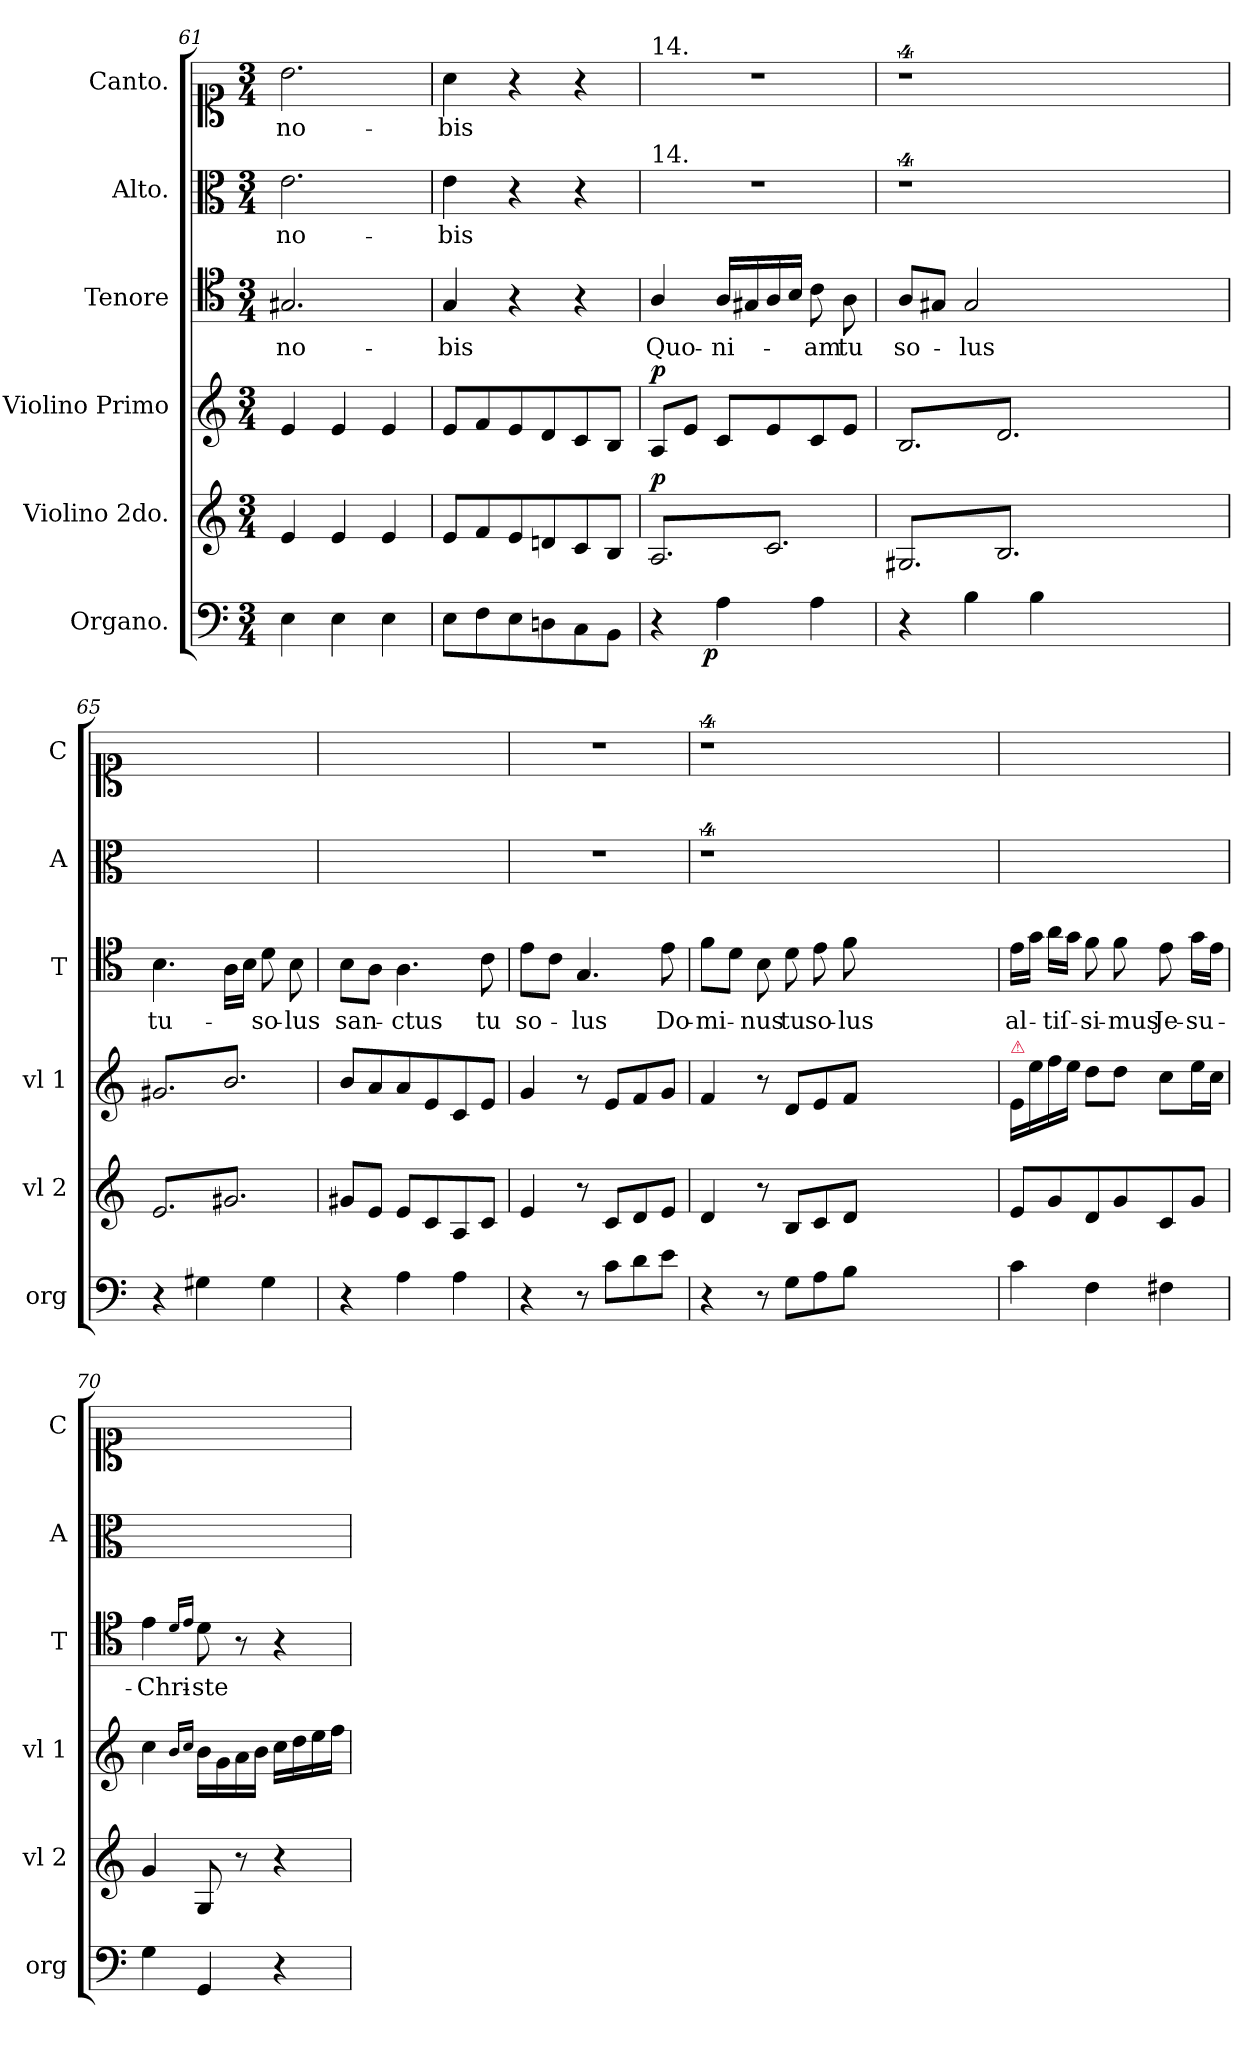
**kern	**dynam	**kern	**dynam	**kern	**dynam	**kern	**text	**kern	**text	**kern	**text
*part6	*part6	*part5	*part5	*part4	*part4	*part3	*part3	*part2	*part2	*part1	*part1
*staff6	*staff6	*staff5	*staff5	*staff4	*staff4	*staff3	*staff3	*staff2	*staff2	*staff1	*staff1
*I"Organo.	*	*I"Violino 2do.	*	*I"Violino Primo	*	*I"Tenore	*	*I"Alto.	*	*I"Canto.	*
*I'org	*	*I'vl 2	*	*I'vl 1	*	*I'T	*	*I'A	*	*I'C	*
*clefF4	*	*clefG2	*	*clefG2	*	*clefC4	*	*clefC3	*	*clefC1	*
*k[]	*	*k[]	*	*k[]	*	*k[]	*	*k[]	*	*k[]	*
*C:	*	*C:	*	*C:	*	*C:	*	*C:	*	*C:	*
*M3/4	*	*M3/4	*	*M3/4	*	*M3/4	*	*M3/4	*	*M3/4	*
=61	=61	=61	=61	=61	=61	=61	=61	=61	=61	=61	=61
4E\	.	4e/	.	4e/	.	2.G#X/	no-	2.e\	no-	2.b\	no-
4E\	.	4e/	.	4e/	.	.	.	.	.	.	.
4E\	.	4e/	.	4e/	.	.	.	.	.	.	.
=62	=62	=62	=62	=62	=62	=62	=62	=62	=62	=62	=62
8E\L	.	8e/L	.	8e/L	.	4G/	-bis	4e\	-bis	4a\	-bis
8F\	.	8f/	.	8f/	.	.	.	.	.	.	.
8E\	.	8e/	.	8e/	.	4r	.	4r	.	4r	.
8Dn\	.	8dn/	.	8d/	.	.	.	.	.	.	.
8C\	.	8c/	.	8c/	.	4r	.	4r	.	4r	.
8BB\J	.	8B/J	.	8B/J	.	.	.	.	.	.	.
=63	=63	=63	=63	=63	=63	=63	=63	=63	=63	=63	=63
!	!	!	!	!	!	!	!	!	!	!LO:TX:a:t=14.	!
!	!	!	!	!	!	!	!	!LO:TX:a:t=14.	!	!	!
!	!	!	!LO:DY:a	!	!LO:DY:a	!	!	!	!	!	!
*	*	*tremolo	*	*	*	*	*	*	*	*	*
4r	.	8A/L	p	8A/L	p	4A/	Quo-	2.r	.	2.r	.
.	.	8c/	.	8e/J	.	.	.	.	.	.	.
!	!LO:DY:b:rj	!	!	!	!	!	!	!	!	!	!
4A\	p	8A/	.	8c/L	.	16A/LL	-ni-	.	.	.	.
.	.	.	.	.	.	16G#X/	.	.	.	.	.
.	.	8c/	.	8e/	.	16A/	.	.	.	.	.
.	.	.	.	.	.	16B/JJ	.	.	.	.	.
4A\	.	8A/	.	8c/	.	8c\	-am	.	.	.	.
.	.	8c/J	.	8e/J	.	8A\	tu	.	.	.	.
=64	=64	=64	=64	=64	=64	=64	=64	=64	=64	=64	=64
*	*	*	*	*tremolo	*	*	*	*	*	*	*
4r	.	8G#X/L	.	8B/L	.	8A/L	so-	4%9r	.	4%9r	.
.	.	8B/	.	8d/	.	8G#X/J	.	.	.	.	.
4B\	.	8G#X/	.	8B/	.	2G#/	-lus	.	.	.	.
.	.	8B/	.	8d/	.	.	.	.	.	.	.
4B\	.	8G#X/	.	8B/	.	.	.	.	.	.	.
.	.	8B/J	.	8d/J	.	.	.	.	.	.	.
1.ryy	.	1.ryy	.	1.ryy	.	1.ryy	.	.	.	.	.
.	.	.	.	.	.	.	.	.	.	.	.
.	.	.	.	.	.	.	.	.	.	.	.
=65	=65	=65	=65	=65	=65	=65	=65	=65	=65	=65	=65
4r	.	8e/L	.	8g#X/L	.	4.B\	tu-	2.ryy	.	2.ryy	.
.	.	8g#X/	.	8b/	.	.	.	.	.	.	.
4G#X\	.	8e/	.	8g#X/	.	.	.	.	.	.	.
.	.	8g#X/	.	8b/	.	16A\LL	.	.	.	.	.
.	.	.	.	.	.	16B\JJ	.	.	.	.	.
4G#\	.	8e/	.	8g#X/	.	8d\	-so-	.	.	.	.
.	.	8g#X/J	.	8b/J	.	8B\	-lus	.	.	.	.
*	*	*	*	*Xtremolo	*	*	*	*	*	*	*
*	*	*Xtremolo	*	*	*	*	*	*	*	*	*
=66	=66	=66	=66	=66	=66	=66	=66	=66	=66	=66	=66
4r	.	8g#X/L	.	8b/L	.	8B\L	san-	2.ryy	.	2.ryy	.
.	.	8e/J	.	8a/	.	8A\J	.	.	.	.	.
4A\	.	8e/L	.	8a/	.	4.A\	-ctus	.	.	.	.
.	.	8c/	.	8e/	.	.	.	.	.	.	.
4A\	.	8A/	.	8c/	.	.	.	.	.	.	.
.	.	8c/J	.	8e/J	.	8c\	tu	.	.	.	.
=67	=67	=67	=67	=67	=67	=67	=67	=67	=67	=67	=67
4r	.	4e/	.	4g/	.	8e\L	so-	2.r	.	2.r	.
.	.	.	.	.	.	8c\J	.	.	.	.	.
8r	.	8r	.	8r	.	4.G/	-lus	.	.	.	.
8c\L	.	8c/L	.	8e/L	.	.	.	.	.	.	.
8d\	.	8d/	.	8f/	.	.	.	.	.	.	.
8e\J	.	8e/J	.	8g/J	.	8e\	Do-	.	.	.	.
=68	=68	=68	=68	=68	=68	=68	=68	=68	=68	=68	=68
4r	.	4d/	.	4f/	.	8f\L	-mi-	4%9r	.	4%9r	.
.	.	.	.	.	.	8d\J	.	.	.	.	.
8r	.	8r	.	8r	.	8B\	-nus	.	.	.	.
8G\L	.	8B/L	.	8d/L	.	8d\	tu	.	.	.	.
8A\	.	8c/	.	8e/	.	8e\	so-	.	.	.	.
8B\J	.	8d/J	.	8f/J	.	8f\	-lus	.	.	.	.
1.ryy	.	1.ryy	.	1.ryy	.	1.ryy	.	.	.	.	.
=69	=69	=69	=69	=69	=69	=69	=69	=69	=69	=69	=69
!	!	!	!	!LO:TX:a:color=crimson:t=⚠	!	!	!	!	!	!	!
4c\	.	8e/L	.	16e/LL	.	16e\LL	al-	2.ryy	.	2.ryy	.
.	.	.	.	16ee\	.	16g\JJ	.	.	.	.	.
.	.	8g/	.	16ff\	.	16a\LL	-tiſ-	.	.	.	.
.	.	.	.	16ee\JJ	.	16g\JJ	.	.	.	.	.
4F\	.	8d/	.	8dd\L	.	8f\	-si-	.	.	.	.
.	.	8g/	.	8dd\J	.	8f\	-mus	.	.	.	.
4F#X\	.	8c/	.	8cc\L	.	8e\	Je-	.	.	.	.
.	.	8g/J	.	16ee\L	.	16g\LL	-su-	.	.	.	.
.	.	.	.	16cc\JJ	.	16e\JJ	.	.	.	.	.
=70	=70	=70	=70	=70	=70	=70	=70	=70	=70	=70	=70
4G\	.	4g/	.	4cc\	.	4e\	-Chri-	2.ryy	.	2.ryy	.
.	.	.	.	16qqb/LL	.	16qqd/LL	.	.	.	.	.
.	.	.	.	16qqcc/JJ	.	16qqe/JJ	.	.	.	.	.
4GG/	.	8G/	.	16b\LL	.	8d\	-ste	.	.	.	.
.	.	.	.	16g\	.	.	.	.	.	.	.
.	.	8r	.	16a\	.	8r	.	.	.	.	.
.	.	.	.	16b\JJ	.	.	.	.	.	.	.
4r	.	4r	.	16cc\LL	.	4r	.	.	.	.	.
.	.	.	.	16dd\	.	.	.	.	.	.	.
.	.	.	.	16ee\	.	.	.	.	.	.	.
.	.	.	.	16ff\JJ	.	.	.	.	.	.	.
=	=	=	=	=	=	=	=	=	=	=	=
*-	*-	*-	*-	*-	*-	*-	*-	*-	*-	*-	*-
